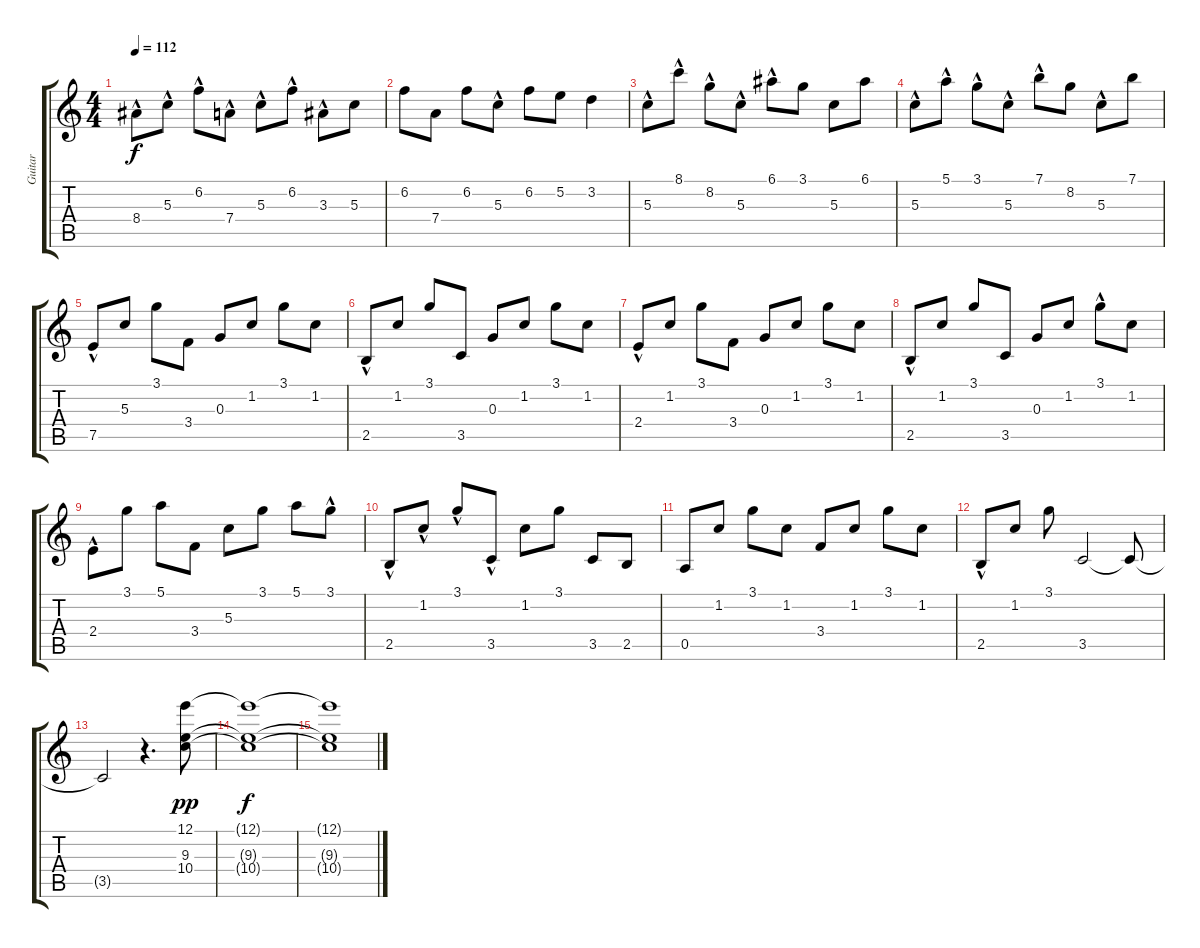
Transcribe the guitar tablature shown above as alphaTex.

\track ("Guitar" "Guitar") {instrument electricguitarclean}
\staff {score tabs}
\tuning (E4 B3 G3 D3 A2 E2) {hide}
\ts (4 4)
\tempo 112
\clef g2
\ks c
8.4{hac}.8{dy f} 5.3{hac}.8 6.2{hac}.8 7.4{hac}.8 5.3{hac}.8 6.2{hac}.8 3.3{hac}.8 5.3.8 |
6.2.8 7.4.8 6.2.8 5.3{hac}.8 6.2.8 5.2.8 3.2.4 |
5.3{hac}.8 8.1{hac}.8 8.2{hac}.8 5.3{hac}.8 6.1{hac}.8 3.1.8 5.3.8 6.1.8 |
5.3{hac}.8 5.1{hac}.8 3.1{hac}.8 5.3{hac}.8 7.1{hac}.8 8.2.8 5.3{hac}.8 7.1.8 |
7.5{hac}.8 5.3.8 3.1.8 3.4.8 0.3.8 1.2.8 3.1.8 1.2.8 |
2.5{hac}.8 1.2.8 3.1.8 3.5.8 0.3.8 1.2.8 3.1.8 1.2.8 |
2.4{hac}.8 1.2.8 3.1.8 3.4.8 0.3.8 1.2.8 3.1.8 1.2.8 |
2.5{hac}.8 1.2.8 3.1.8 3.5.8 0.3.8 1.2.8 3.1{hac}.8 1.2.8 |
2.4{hac}.8 3.1.8 5.1.8 3.4.8 5.3.8 3.1.8 5.1.8 3.1{hac}.8 |
2.5{hac}.8 1.2{hac}.8 3.1{hac}.8 3.5{hac}.8 1.2.8 3.1.8 3.5.8 2.5.8 |
0.5.8 1.2.8 3.1.8 1.2.8 3.4.8 1.2.8 3.1.8 1.2.8 |
2.5{hac}.8 1.2.8 3.1.8 3.5.2 3.5{t}.8 |
3.5{t}.2 r.4{d} (12.1 9.3 10.4).8{dy pp} |
(12.1{t} 9.3{t} 10.4{t}).1{dy f} |
(12.1{t} 9.3{t} 10.4{t}).1
